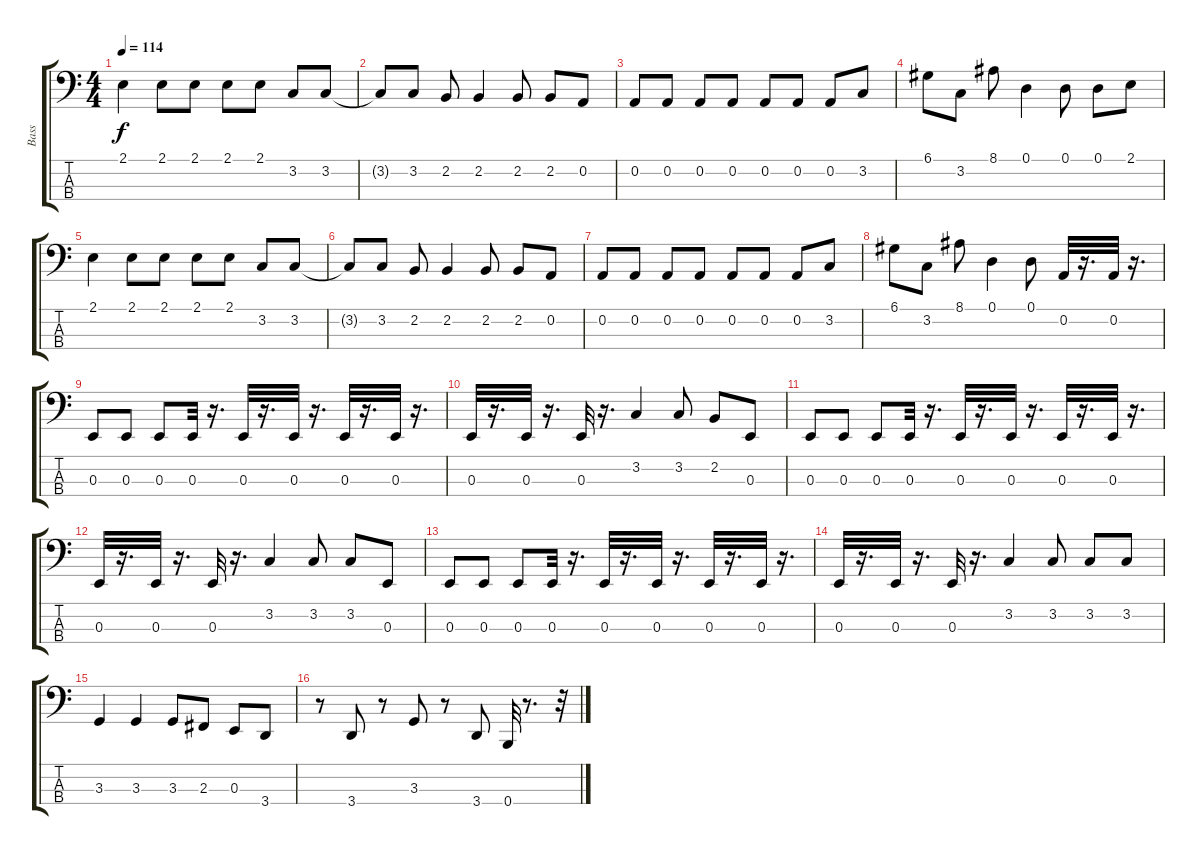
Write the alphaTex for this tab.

\track ("Bass" "Bass") {instrument electricbasspick}
\staff {score tabs}
\tuning (D2 A1 E1 B0) {hide}
\ts (4 4)
\tempo 114
\clef f4
\ks c
2.1.4{dy f} 2.1.8 2.1.8 2.1.8 2.1.8 3.2.8 3.2.8 |
3.2{t}.8 3.2.8 2.2.8 2.2.4 2.2.8 2.2.8 0.2.8 |
0.2.8 0.2.8 0.2.8 0.2.8 0.2.8 0.2.8 0.2.8 3.2.8 |
6.1.8 3.2.8 8.1.8 0.1.4 0.1.8 0.1.8 2.1.8 |
2.1.4 2.1.8 2.1.8 2.1.8 2.1.8 3.2.8 3.2.8 |
3.2{t}.8 3.2.8 2.2.8 2.2.4 2.2.8 2.2.8 0.2.8 |
0.2.8 0.2.8 0.2.8 0.2.8 0.2.8 0.2.8 0.2.8 3.2.8 |
6.1.8 3.2.8 8.1.8 0.1.4 0.1.8 0.2.32 r.16{d} 0.2.32 r.16{d} |
0.3.8 0.3.8 0.3.8 0.3.32 r.16{d} 0.3.32 r.16{d} 0.3.32 r.16{d} 0.3.32 r.16{d} 0.3.32 r.16{d} |
0.3.32 r.16{d} 0.3.32 r.16{d} 0.3.32 r.16{d} 3.2.4 3.2.8 2.2.8 0.3.8 |
0.3.8 0.3.8 0.3.8 0.3.32 r.16{d} 0.3.32 r.16{d} 0.3.32 r.16{d} 0.3.32 r.16{d} 0.3.32 r.16{d} |
0.3.32 r.16{d} 0.3.32 r.16{d} 0.3.32 r.16{d} 3.2.4 3.2.8 3.2.8 0.3.8 |
0.3.8 0.3.8 0.3.8 0.3.32 r.16{d} 0.3.32 r.16{d} 0.3.32 r.16{d} 0.3.32 r.16{d} 0.3.32 r.16{d} |
0.3.32 r.16{d} 0.3.32 r.16{d} 0.3.32 r.16{d} 3.2.4 3.2.8 3.2.8 3.2.8 |
3.3.4 3.3.4 3.3.8 2.3.8 0.3.8 3.4.8 |
r.8 3.4.8 r.8 3.3.8 r.8 3.4.8 0.4.32 r.8{d} r.32
